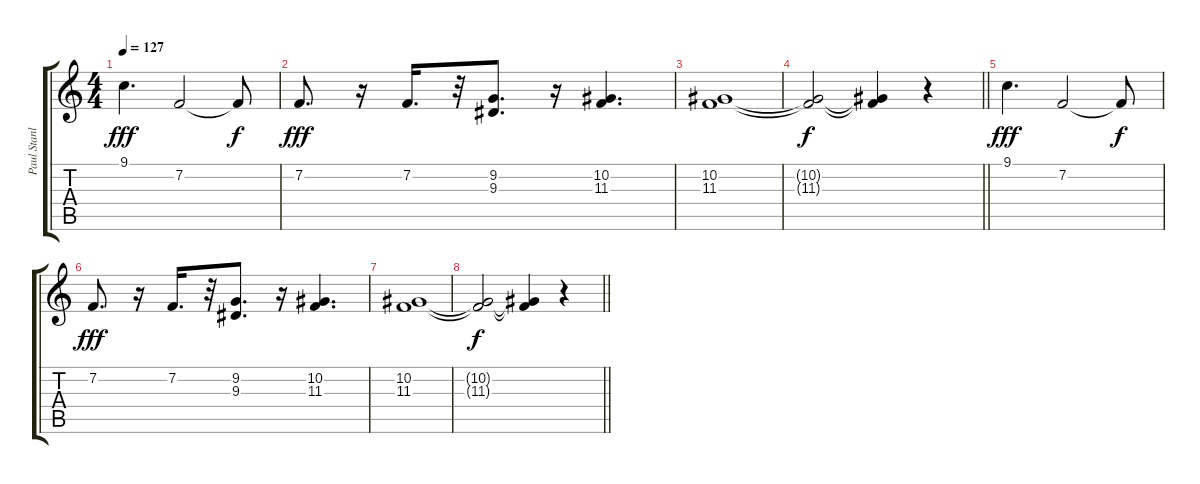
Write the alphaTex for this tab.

\track ("Paul Stanley (Vocals)" "Paul Stanl") {instrument lead2sawtooth}
\staff {score tabs}
\tuning (Eb4 Bb3 Gb3 Db3 Ab2 Eb2) {hide}
\ts (4 4)
\tempo 127
\clef g2
\ks c
9.1.4{d dy fff} 7.2.2 7.2{t}.8{dy f} |
7.2.8{d dy fff} r.16 7.2.16{d} r.32 (9.2 9.3).8{d} r.16 (10.2 11.3).4{d} |
(10.2 11.3).1{volume 0} |
\barLineRight lightlight
(10.2{t} 11.3{t}).2{dy f} (10.2{t} 11.3{t}).4 r.4 |
9.1.4{d dy fff} 7.2.2 7.2{t}.8{dy f} |
7.2.8{d dy fff} r.16 7.2.16{d} r.32 (9.2 9.3).8{d} r.16 (10.2 11.3).4{d} |
(10.2 11.3).1 |
\barLineRight lightlight
(10.2{t} 11.3{t}).2{dy f} (10.2{t} 11.3{t}).4 r.4
